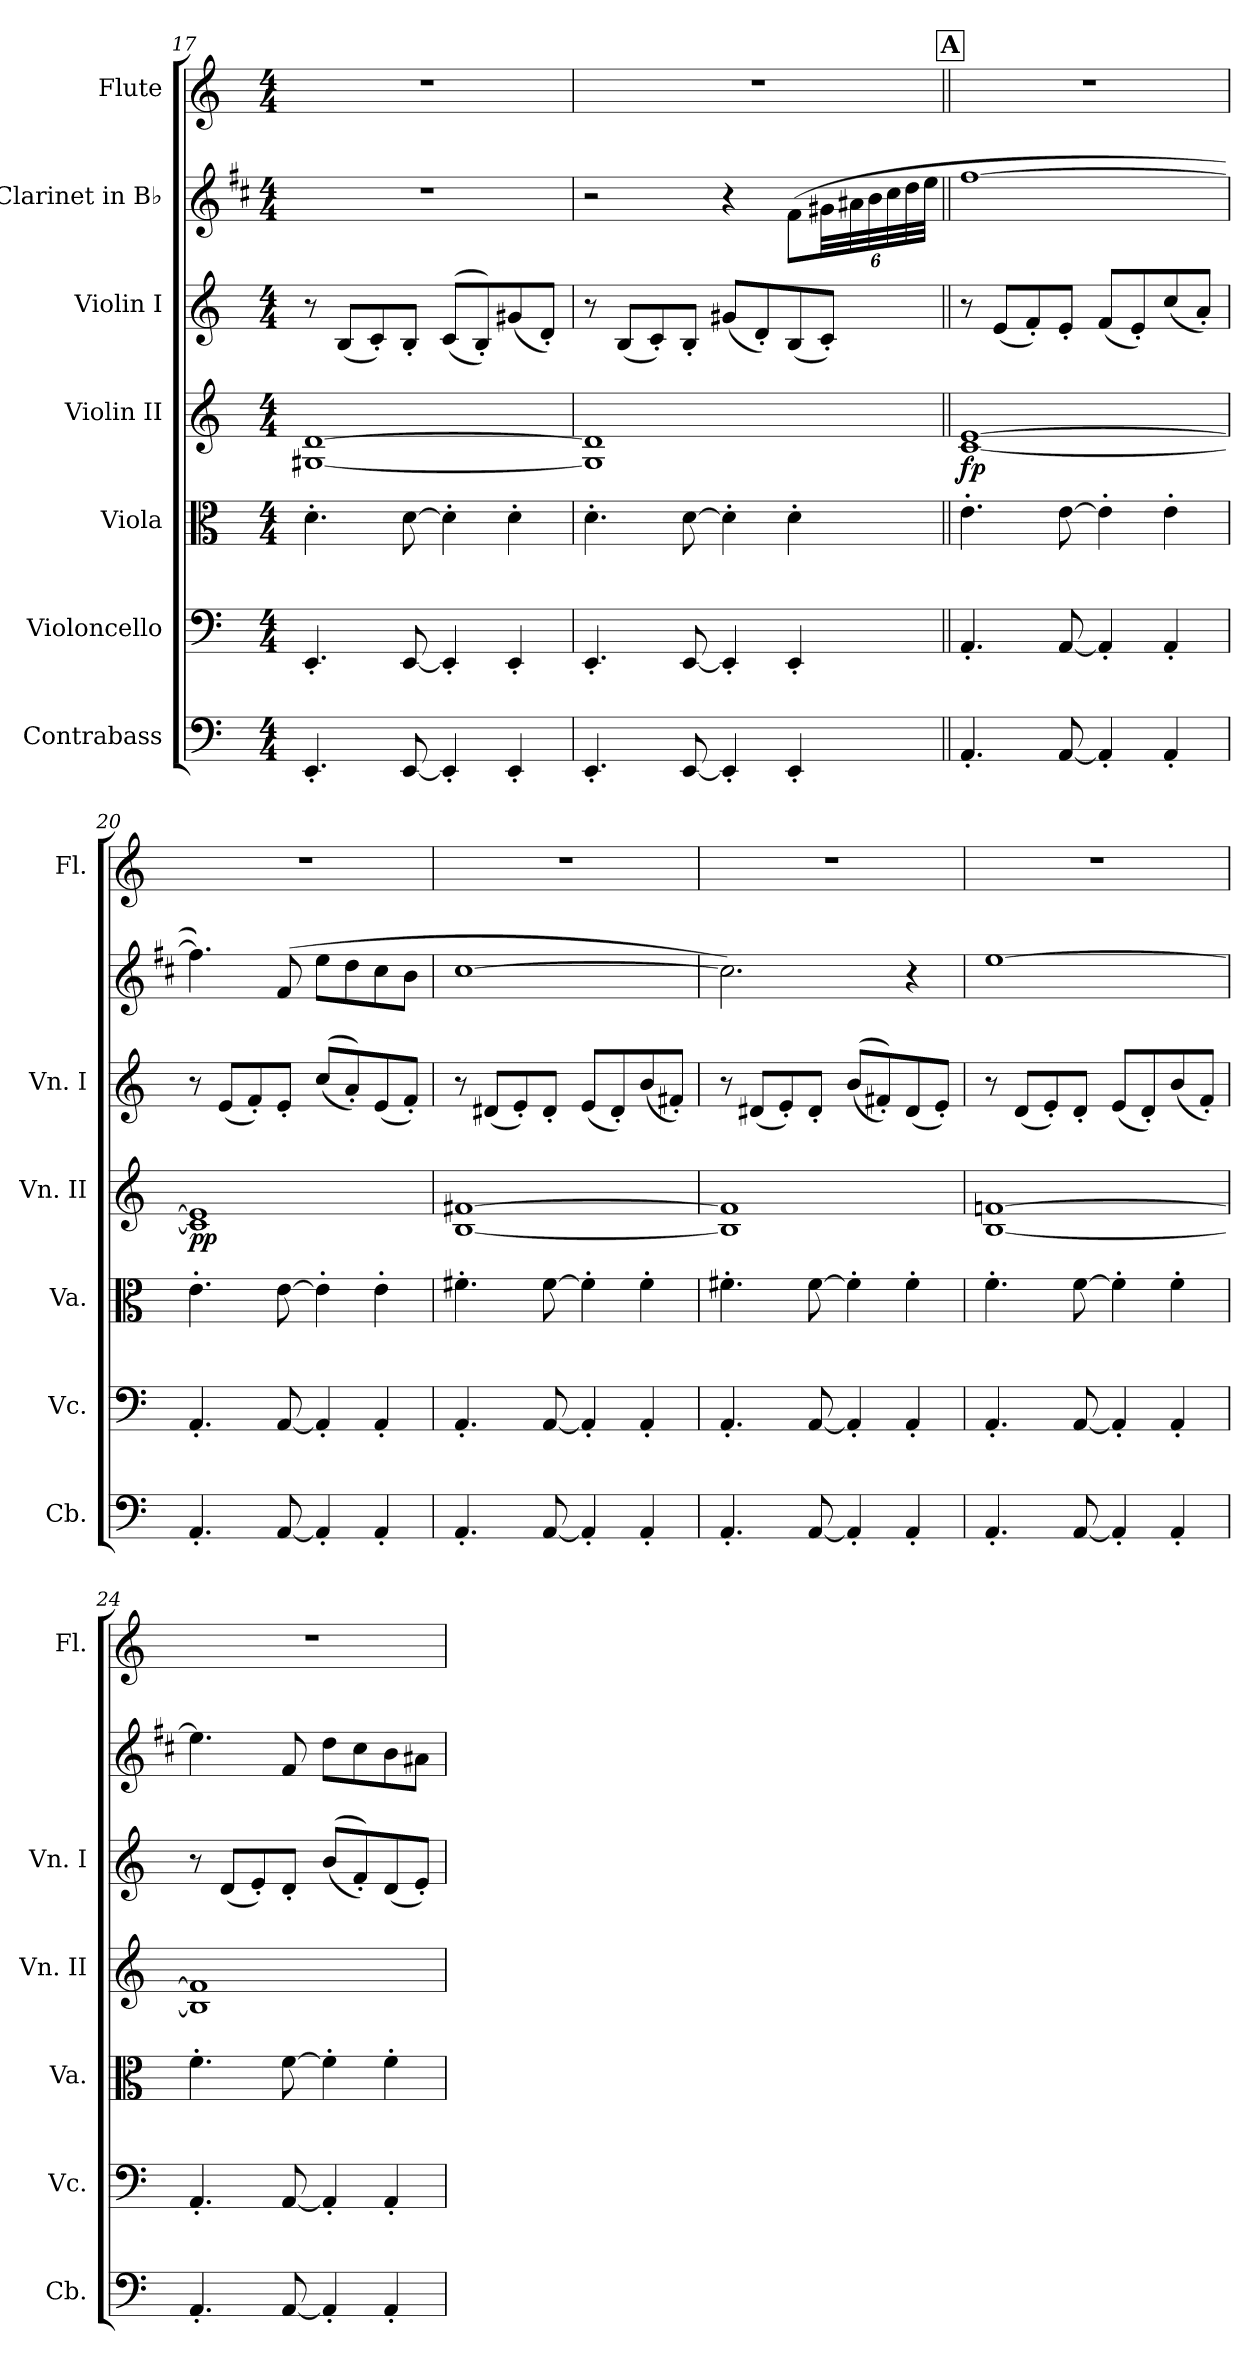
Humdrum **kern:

**kern	**kern	**kern	**kern	**dynam	**kern	**kern	**kern
*part7	*part6	*part5	*part4	*part4	*part3	*part2	*part1
*staff7	*staff6	*staff5	*staff4	*staff4	*staff3	*staff2	*staff1
*I"Contrabass	*I"Violoncello	*I"Viola	*I"Violin II	*	*I"Violin I	*I"Clarinet in B♭	*I"Flute
*I'Cb.	*I'Vc.	*I'Va.	*I'Vn. II	*	*I'Vn. I	*	*I'Fl.
*clefF4	*clefF4	*clefC3	*clefG2	*	*clefG2	*clefG2	*clefG2
*ITrd7c12	*	*	*	*	*	*ITrd1c2	*
*k[]	*k[]	*k[]	*k[]	*	*k[]	*k[]	*k[]
*M4/4	*M4/4	*M4/4	*M4/4	*	*M4/4	*M4/4	*M4/4
=17	=17	=17	=17	=17	=17	=17	=17
4.EEE'/	4.EE'/	4.d'\	[1G#X [1d	.	8r	1r	1r
.	.	.	.	.	(<8B/L	.	.
.	.	.	.	.	8c'/)	.	.
[8EEE/	[8EE/	[8d\	.	.	8B'/J	.	.
4EEE'/]	4EE'/]	4d'\]	.	.	(<(<8c/L	.	.
.	.	.	.	.	8B'/))	.	.
4EEE'/	4EE'/	4d'\	.	.	(<8g#X/	.	.
.	.	.	.	.	8d'/J)	.	.
=18	=18	=18	=18	=18	=18	=18	=18
4.EEE'/	4.EE'/	4.d'\	1G#] 1d]	.	8r	2r	1r
.	.	.	.	.	(<8B/L	.	.
.	.	.	.	.	8c'/)	.	.
[8EEE/	[8EE/	[8d\	.	.	8B'/J	.	.
4EEE'/]	4EE'/]	4d'\]	.	.	(<8g#X/L	4r	.
.	.	.	.	.	8d'/)	.	.
4EEE'/	4EE'/	4d'\	.	.	(<8B/	(>8e\L	.
*	*	*	*	*	*	*Xbrackettup	*
.	.	.	.	.	8c'/J)	48f#X\LL	.
.	.	.	.	.	.	48g#X\	.
.	.	.	.	.	.	48a\	.
.	.	.	.	.	.	48b\	.
.	.	.	.	.	.	48cc\	.
.	.	.	.	.	.	48dd\JJJ	.
!!LO:LB:g=z
!!LO:REH:place=s1:a:B:fs=14:t=A
=19||	=19||	=19||	=19||	=19||	=19||	=19||	=19||
!	!	!	!	!LO:DY:b	!	!	!
4.AAA'/	4.AA'/	4.e'\	[1c [1e	fp	8r	[1ee	1r
.	.	.	.	.	(<8e/L	.	.
.	.	.	.	.	8f'/)	.	.
[8AAA/	[8AA/	[8e\	.	.	8e'/J	.	.
4AAA'/]	4AA'/]	4e'\]	.	.	(<8f/L	.	.
.	.	.	.	.	8e'/)	.	.
4AAA'/	4AA'/	4e'\	.	.	(<8cc/	.	.
.	.	.	.	.	8a'/J)	.	.
=20	=20	=20	=20	=20	=20	=20	=20
!	!	!	!	!LO:DY:b	!	!	!
4.AAA'/	4.AA'/	4.e'\	1c] 1e]	pp	8r	4.ee\])	1r
.	.	.	.	.	(<8e/L	.	.
.	.	.	.	.	8f'/)	.	.
[8AAA/	[8AA/	[8e\	.	.	8e'/J	(>8e/	.
4AAA'/]	4AA'/]	4e'\]	.	.	(<(<8cc/L	8dd\L	.
.	.	.	.	.	8a'/))	8cc\	.
4AAA'/	4AA'/	4e'\	.	.	(<8e/	8b\	.
.	.	.	.	.	8f'/J)	8a\J	.
=21	=21	=21	=21	=21	=21	=21	=21
4.AAA'/	4.AA'/	4.f#X'\	[1B [1f#X	.	8r	[1b	1r
.	.	.	.	.	(<8d#X/L	.	.
.	.	.	.	.	8e'/)	.	.
[8AAA/	[8AA/	[8f#\	.	.	8d#'/J	.	.
4AAA'/]	4AA'/]	4f#'\]	.	.	(<8e/L	.	.
.	.	.	.	.	8d#'/)	.	.
4AAA'/	4AA'/	4f#'\	.	.	(<8b/	.	.
.	.	.	.	.	8f#X'/J)	.	.
=22	=22	=22	=22	=22	=22	=22	=22
4.AAA'/	4.AA'/	4.f#X'\	1B] 1f#]	.	8r	2.b\])	1r
.	.	.	.	.	(<8d#X/L	.	.
.	.	.	.	.	8e'/)	.	.
[8AAA/	[8AA/	[8f#\	.	.	8d#'/J	.	.
4AAA'/]	4AA'/]	4f#'\]	.	.	(<(<8b/L	.	.
.	.	.	.	.	8f#X'/))	.	.
4AAA'/	4AA'/	4f#'\	.	.	(<8d#/	4r	.
.	.	.	.	.	8e'/J)	.	.
=23	=23	=23	=23	=23	=23	=23	=23
4.AAA'/	4.AA'/	4.f'\	[1B [1fn	.	8r	[1dd	1r
.	.	.	.	.	(<8d/L	.	.
.	.	.	.	.	8e'/)	.	.
[8AAA/	[8AA/	[8f\	.	.	8d'/J	.	.
4AAA'/]	4AA'/]	4f'\]	.	.	(<8e/L	.	.
.	.	.	.	.	8d'/)	.	.
4AAA'/	4AA'/	4f'\	.	.	(<8b/	.	.
.	.	.	.	.	8f'/J)	.	.
=24	=24	=24	=24	=24	=24	=24	=24
4.AAA'/	4.AA'/	4.f'\	1B] 1f]	.	8r	4.dd\]	1r
.	.	.	.	.	(<8d/L	.	.
.	.	.	.	.	8e'/)	.	.
[8AAA/	[8AA/	[8f\	.	.	8d'/J	8e/	.
4AAA'/]	4AA'/]	4f'\]	.	.	(<(<8b/L	8cc\L	.
.	.	.	.	.	8f'/))	8b\	.
4AAA'/	4AA'/	4f'\	.	.	(<8d/	8a\	.
.	.	.	.	.	8e'/J)	8g#X\J	.
=	=	=	=	=	=	=	=
*-	*-	*-	*-	*-	*-	*-	*-
